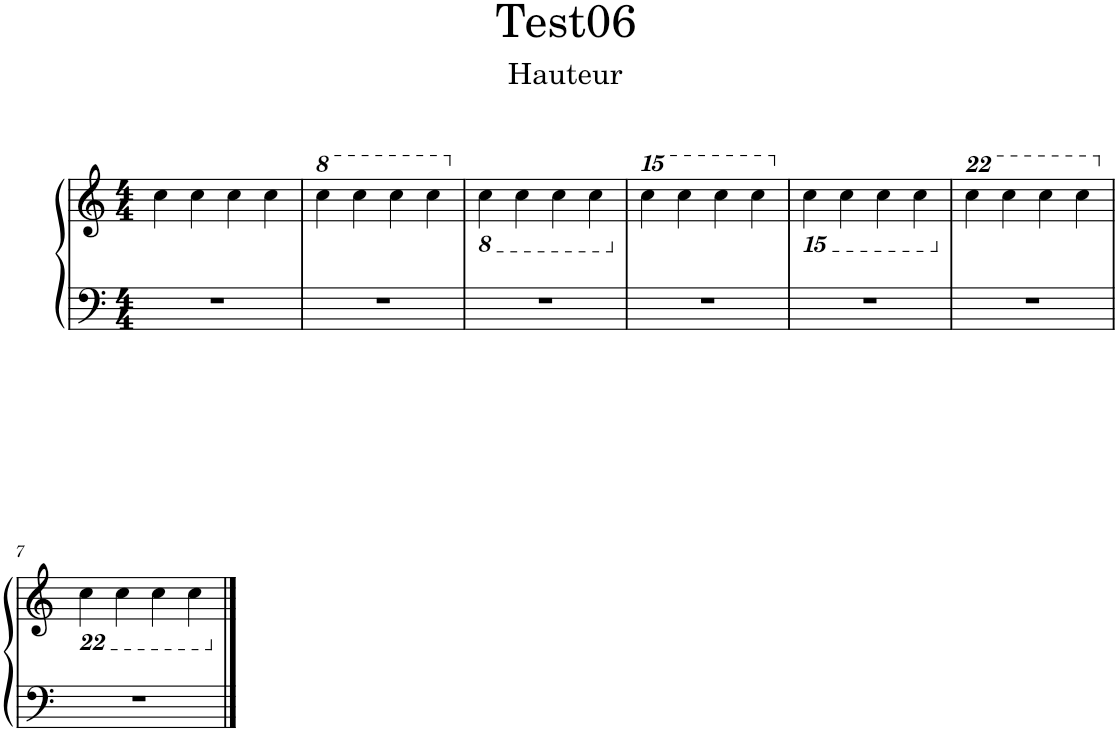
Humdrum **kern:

**kern	**kern
*part1	*part1
*staff2	*staff1
*I"Piano	*
*I'Pia.	*
*clefF4	*clefG2
*k[]	*k[]
*M4/4	*M4/4
=1	=1
1r	4cc\
.	4cc\
.	4cc\
.	4cc\
=2	=2
*	*8va
1r	4ccc\
.	4ccc\
.	4ccc\
.	4ccc\
=3	=3
*	*X8va
*	*8ba
1r	4c\
.	4c\
.	4c\
.	4c\
=4	=4
*	*X8ba
*	*15ma
1r	4cccc\
.	4cccc\
.	4cccc\
.	4cccc\
=5	=5
*	*X15ma
*	*15ba
1r	4C\
.	4C\
.	4C\
.	4C\
=6	=6
*	*X15ba
1r	4cc\
.	4cc\
.	4cc\
.	4cc\
!!LO:LB:g=z
=7	=7
1r	4cc\
.	4cc\
.	4cc\
.	4cc\
==	==
*-	*-
